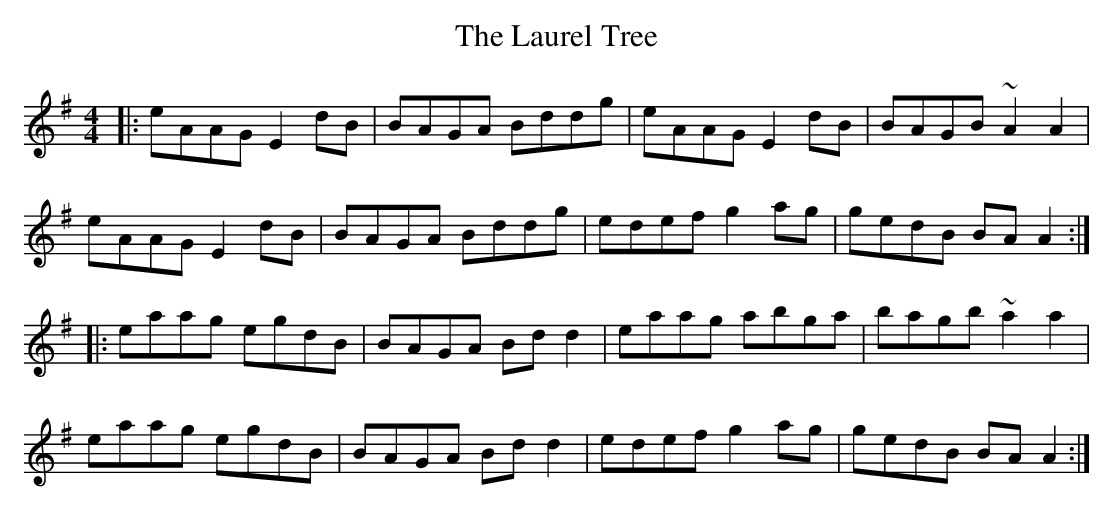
X:1
T: The Laurel Tree
M: 4/4
L: 1/8
K: Ador
|:eAAG E2dB|BAGA Bddg|eAAG E2dB|BAGB ~A2A2|
eAAG E2dB|BAGA Bddg|edef g2ag|gedB BAA2:|
|:eaag egdB|BAGA Bdd2|eaag abga|bagb ~a2a2|
eaag egdB|BAGA Bdd2|edef g2ag|gedB BAA2:|
